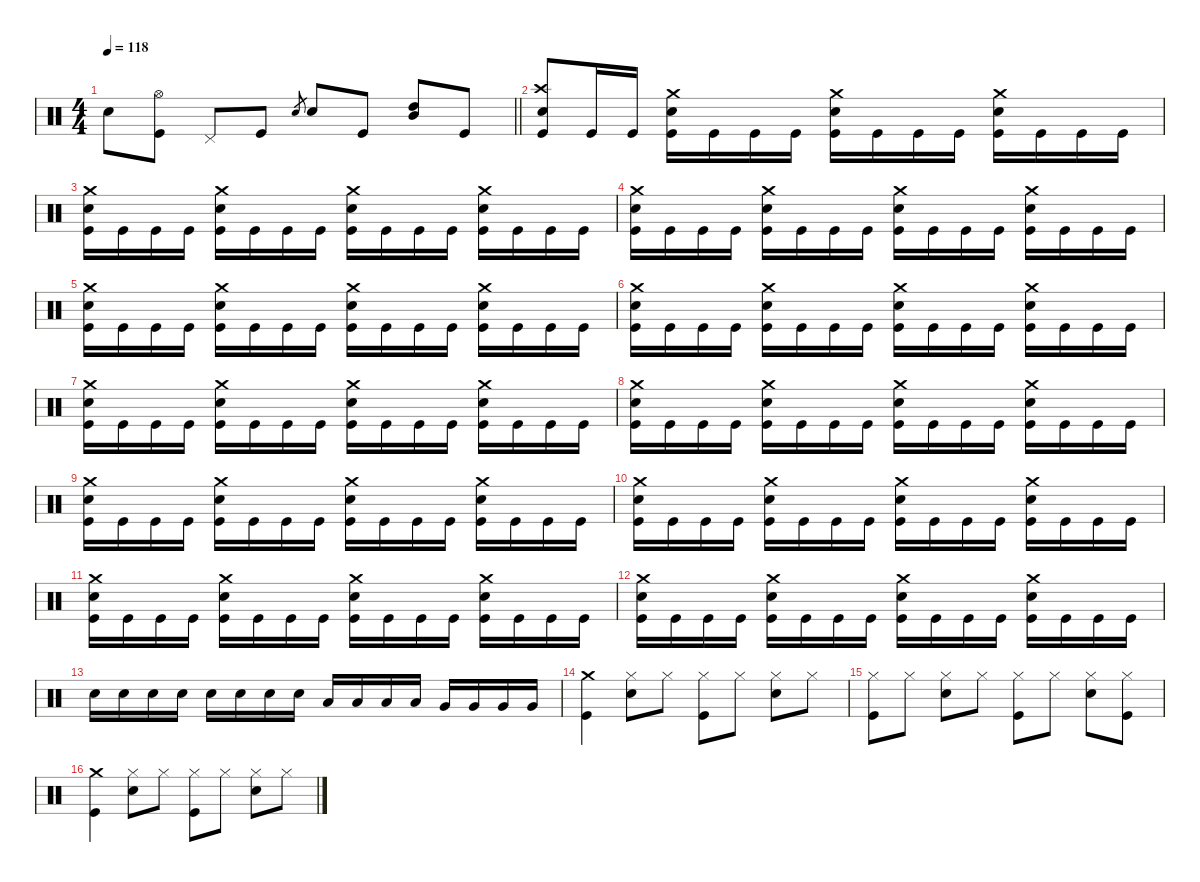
\defaultSystemsLayout 4
\hideDynamics
\bracketExtendMode nobrackets
\singleTrackTrackNamePolicy hidden
\multiTrackTrackNamePolicy hidden
\otherSystemsTrackNameOrientation horizontal
\track ("Drum" "drm.") {instrument percussion}
\staff {score}
\articulation defaults
\ts (4 4)
\tempo 118
\clef neutral
\barLineRight lightlight
\ks c "Snare (hit) 2".8{dy f beam Down}
("Kick (hit)" "Hi-Hat (open)").8{beam Down} "Pedal Hi-Hat (hit)".8{beam Up} "Kick (hit)".8{beam Up} "Electric Snare (hit)".8{gr dy mf beam Up} "Snare (hit) 2".8{dy f beam Up} "Kick (hit)".8{beam Up} ("Mid Tom (hit)" "High Tom (hit)").8{beam Up} "Kick (hit)".8{beam Up} |
("Kick (hit)" "Snare (hit) 2" "Crash high (hit)").8{beam Up} "Kick (hit)".16{beam Up} "Kick (hit)".16{beam Up} ("Kick (hit)" "Snare (hit) 2" "Crash medium (hit)").16{beam Down} "Kick (hit)".16{beam Down} "Kick (hit)".16{beam Down} "Kick (hit)".16{beam Down} ("Kick (hit)" "Snare (hit) 2" "Crash medium (hit)").16{beam Down} "Kick (hit)".16{beam Down} "Kick (hit)".16{beam Down} "Kick (hit)".16{beam Down} ("Kick (hit)" "Snare (hit) 2" "Crash medium (hit)").16{beam Down} "Kick (hit)".16{beam Down} "Kick (hit)".16{beam Down} "Kick (hit)".16{beam Down} |
("Kick (hit)" "Snare (hit) 2" "Crash medium (hit)").16{beam Down} "Kick (hit)".16{beam Down} "Kick (hit)".16{beam Down} "Kick (hit)".16{beam Down} ("Kick (hit)" "Snare (hit) 2" "Crash medium (hit)").16{beam Down} "Kick (hit)".16{beam Down} "Kick (hit)".16{beam Down} "Kick (hit)".16{beam Down} ("Kick (hit)" "Snare (hit) 2" "Crash medium (hit)").16{beam Down} "Kick (hit)".16{beam Down} "Kick (hit)".16{beam Down} "Kick (hit)".16{beam Down} ("Kick (hit)" "Snare (hit) 2" "Crash medium (hit)").16{beam Down} "Kick (hit)".16{beam Down} "Kick (hit)".16{beam Down} "Kick (hit)".16{beam Down} |
("Kick (hit)" "Snare (hit) 2" "Crash medium (hit)").16{beam Down} "Kick (hit)".16{beam Down} "Kick (hit)".16{beam Down} "Kick (hit)".16{beam Down} ("Kick (hit)" "Snare (hit) 2" "Crash medium (hit)").16{beam Down} "Kick (hit)".16{beam Down} "Kick (hit)".16{beam Down} "Kick (hit)".16{beam Down} ("Kick (hit)" "Snare (hit) 2" "Crash medium (hit)").16{beam Down} "Kick (hit)".16{beam Down} "Kick (hit)".16{beam Down} "Kick (hit)".16{beam Down} ("Kick (hit)" "Snare (hit) 2" "Crash medium (hit)").16{beam Down} "Kick (hit)".16{beam Down} "Kick (hit)".16{beam Down} "Kick (hit)".16{beam Down} |
("Kick (hit)" "Snare (hit) 2" "Crash medium (hit)").16{beam Down} "Kick (hit)".16{beam Down} "Kick (hit)".16{beam Down} "Kick (hit)".16{beam Down} ("Kick (hit)" "Snare (hit) 2" "Crash medium (hit)").16{beam Down} "Kick (hit)".16{beam Down} "Kick (hit)".16{beam Down} "Kick (hit)".16{beam Down} ("Kick (hit)" "Snare (hit) 2" "Crash medium (hit)").16{beam Down} "Kick (hit)".16{beam Down} "Kick (hit)".16{beam Down} "Kick (hit)".16{beam Down} ("Kick (hit)" "Snare (hit) 2" "Crash medium (hit)").16{beam Down} "Kick (hit)".16{beam Down} "Kick (hit)".16{beam Down} "Kick (hit)".16{beam Down} |
("Kick (hit)" "Snare (hit) 2" "Crash medium (hit)").16{beam Down} "Kick (hit)".16{beam Down} "Kick (hit)".16{beam Down} "Kick (hit)".16{beam Down} ("Kick (hit)" "Snare (hit) 2" "Crash medium (hit)").16{beam Down} "Kick (hit)".16{beam Down} "Kick (hit)".16{beam Down} "Kick (hit)".16{beam Down} ("Kick (hit)" "Snare (hit) 2" "Crash medium (hit)").16{beam Down} "Kick (hit)".16{beam Down} "Kick (hit)".16{beam Down} "Kick (hit)".16{beam Down} ("Kick (hit)" "Snare (hit) 2" "Crash medium (hit)").16{beam Down} "Kick (hit)".16{beam Down} "Kick (hit)".16{beam Down} "Kick (hit)".16{beam Down} |
("Kick (hit)" "Snare (hit) 2" "Crash medium (hit)").16{beam Down} "Kick (hit)".16{beam Down} "Kick (hit)".16{beam Down} "Kick (hit)".16{beam Down} ("Kick (hit)" "Snare (hit) 2" "Crash medium (hit)").16{beam Down} "Kick (hit)".16{beam Down} "Kick (hit)".16{beam Down} "Kick (hit)".16{beam Down} ("Kick (hit)" "Snare (hit) 2" "Crash medium (hit)").16{beam Down} "Kick (hit)".16{beam Down} "Kick (hit)".16{beam Down} "Kick (hit)".16{beam Down} ("Kick (hit)" "Snare (hit) 2" "Crash medium (hit)").16{beam Down} "Kick (hit)".16{beam Down} "Kick (hit)".16{beam Down} "Kick (hit)".16{beam Down} |
("Kick (hit)" "Snare (hit) 2" "Crash medium (hit)").16{beam Down} "Kick (hit)".16{beam Down} "Kick (hit)".16{beam Down} "Kick (hit)".16{beam Down} ("Kick (hit)" "Snare (hit) 2" "Crash medium (hit)").16{beam Down} "Kick (hit)".16{beam Down} "Kick (hit)".16{beam Down} "Kick (hit)".16{beam Down} ("Kick (hit)" "Snare (hit) 2" "Crash medium (hit)").16{beam Down} "Kick (hit)".16{beam Down} "Kick (hit)".16{beam Down} "Kick (hit)".16{beam Down} ("Kick (hit)" "Snare (hit) 2" "Crash medium (hit)").16{beam Down} "Kick (hit)".16{beam Down} "Kick (hit)".16{beam Down} "Kick (hit)".16{beam Down} |
("Kick (hit)" "Snare (hit) 2" "Crash medium (hit)").16{beam Down} "Kick (hit)".16{beam Down} "Kick (hit)".16{beam Down} "Kick (hit)".16{beam Down} ("Kick (hit)" "Snare (hit) 2" "Crash medium (hit)").16{beam Down} "Kick (hit)".16{beam Down} "Kick (hit)".16{beam Down} "Kick (hit)".16{beam Down} ("Kick (hit)" "Snare (hit) 2" "Crash medium (hit)").16{beam Down} "Kick (hit)".16{beam Down} "Kick (hit)".16{beam Down} "Kick (hit)".16{beam Down} ("Kick (hit)" "Snare (hit) 2" "Crash medium (hit)").16{beam Down} "Kick (hit)".16{beam Down} "Kick (hit)".16{beam Down} "Kick (hit)".16{beam Down} |
("Kick (hit)" "Snare (hit) 2" "Crash medium (hit)").16{beam Down} "Kick (hit)".16{beam Down} "Kick (hit)".16{beam Down} "Kick (hit)".16{beam Down} ("Kick (hit)" "Snare (hit) 2" "Crash medium (hit)").16{beam Down} "Kick (hit)".16{beam Down} "Kick (hit)".16{beam Down} "Kick (hit)".16{beam Down} ("Kick (hit)" "Snare (hit) 2" "Crash medium (hit)").16{beam Down} "Kick (hit)".16{beam Down} "Kick (hit)".16{beam Down} "Kick (hit)".16{beam Down} ("Kick (hit)" "Snare (hit) 2" "Crash medium (hit)").16{beam Down} "Kick (hit)".16{beam Down} "Kick (hit)".16{beam Down} "Kick (hit)".16{beam Down} |
("Kick (hit)" "Snare (hit) 2" "Crash medium (hit)").16{beam Down} "Kick (hit)".16{beam Down} "Kick (hit)".16{beam Down} "Kick (hit)".16{beam Down} ("Kick (hit)" "Snare (hit) 2" "Crash medium (hit)").16{beam Down} "Kick (hit)".16{beam Down} "Kick (hit)".16{beam Down} "Kick (hit)".16{beam Down} ("Kick (hit)" "Snare (hit) 2" "Crash medium (hit)").16{beam Down} "Kick (hit)".16{beam Down} "Kick (hit)".16{beam Down} "Kick (hit)".16{beam Down} ("Kick (hit)" "Snare (hit) 2" "Crash medium (hit)").16{beam Down} "Kick (hit)".16{beam Down} "Kick (hit)".16{beam Down} "Kick (hit)".16{beam Down} |
("Kick (hit)" "Snare (hit) 2" "Crash medium (hit)").16{beam Down} "Kick (hit)".16{beam Down} "Kick (hit)".16{beam Down} "Kick (hit)".16{beam Down} ("Kick (hit)" "Snare (hit) 2" "Crash medium (hit)").16{beam Down} "Kick (hit)".16{beam Down} "Kick (hit)".16{beam Down} "Kick (hit)".16{beam Down} ("Kick (hit)" "Snare (hit) 2" "Crash medium (hit)").16{beam Down} "Kick (hit)".16{beam Down} "Kick (hit)".16{beam Down} "Kick (hit)".16{beam Down} ("Kick (hit)" "Snare (hit) 2" "Crash medium (hit)").16{beam Down} "Kick (hit)".16{beam Down} "Kick (hit)".16{beam Down} "Kick (hit)".16{beam Down} |
"Snare (hit) 2".16{beam Down} "Snare (hit) 2".16{beam Down} "Snare (hit) 2".16{beam Down} "Snare (hit) 2".16{beam Down} "Snare (hit) 2".16{beam Down} "Snare (hit) 2".16{beam Down} "Snare (hit) 2".16{beam Down} "Snare (hit) 2".16{beam Down} "Low Tom (hit)".16{beam Up} "Low Tom (hit)".16{beam Up} "Low Tom (hit)".16{beam Up} "Low Tom (hit)".16{beam Up} "Very Low Tom (hit)".16{beam Up} "Very Low Tom (hit)".16{beam Up} "Very Low Tom (hit)".16{beam Up} "Very Low Tom (hit)".16{beam Up} |
("Kick (hit)" "Crash medium (hit)").4{beam Down} ("Snare (hit) 2" "Hi-Hat (closed)").8{beam Down} "Hi-Hat (closed)".8{beam Down} ("Kick (hit)" "Hi-Hat (closed)").8{beam Down} "Hi-Hat (closed)".8{beam Down} ("Snare (hit) 2" "Hi-Hat (closed)").8{beam Down} "Hi-Hat (closed)".8{beam Down} |
("Kick (hit)" "Hi-Hat (closed)").8{beam Down} "Hi-Hat (closed)".8{beam Down} ("Snare (hit) 2" "Hi-Hat (closed)").8{beam Down} "Hi-Hat (closed)".8{beam Down} ("Kick (hit)" "Hi-Hat (closed)").8{beam Down} "Hi-Hat (closed)".8{beam Down} ("Snare (hit) 2" "Hi-Hat (closed)").8{beam Down} ("Kick (hit)" "Hi-Hat (closed)").8{beam Down} |
("Kick (hit)" "Crash medium (hit)").4{beam Down} ("Snare (hit) 2" "Hi-Hat (closed)").8{beam Down} "Hi-Hat (closed)".8{beam Down} ("Kick (hit)" "Hi-Hat (closed)").8{beam Down} "Hi-Hat (closed)".8{beam Down} ("Snare (hit) 2" "Hi-Hat (closed)").8{beam Down} "Hi-Hat (closed)".8{beam Down}
